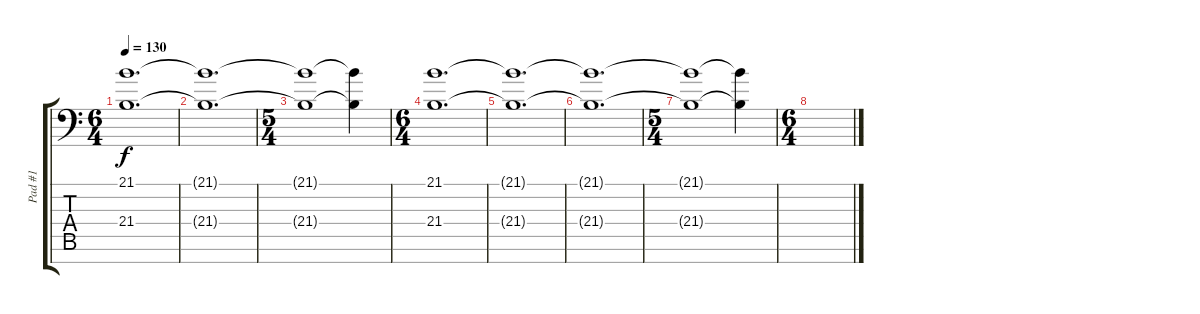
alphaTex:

\track ("Pad #1" "Pad #1") {instrument pad2warm}
\staff {score tabs}
\tuning (D3 A2 E2 D2 A1 E1 A0) {hide}
\ts (6 4)
\tempo 130
\clef f4
\ks c
(21.1{t} 21.4{t}).1{d dy f} |
(21.1{t} 21.4{t}).1{d} |
\ts (5 4)
(21.1{t} 21.4{t}).1 (21.1{t} 21.4{t}).4 |
\ts (6 4)
(21.1 21.4).1{d} |
(21.1{t} 21.4{t}).1{d} |
(21.1{t} 21.4{t}).1{d} |
\ts (5 4)
(21.1{t} 21.4{t}).1 (21.1{t} 21.4{t}).4 |
\ts (6 4)
